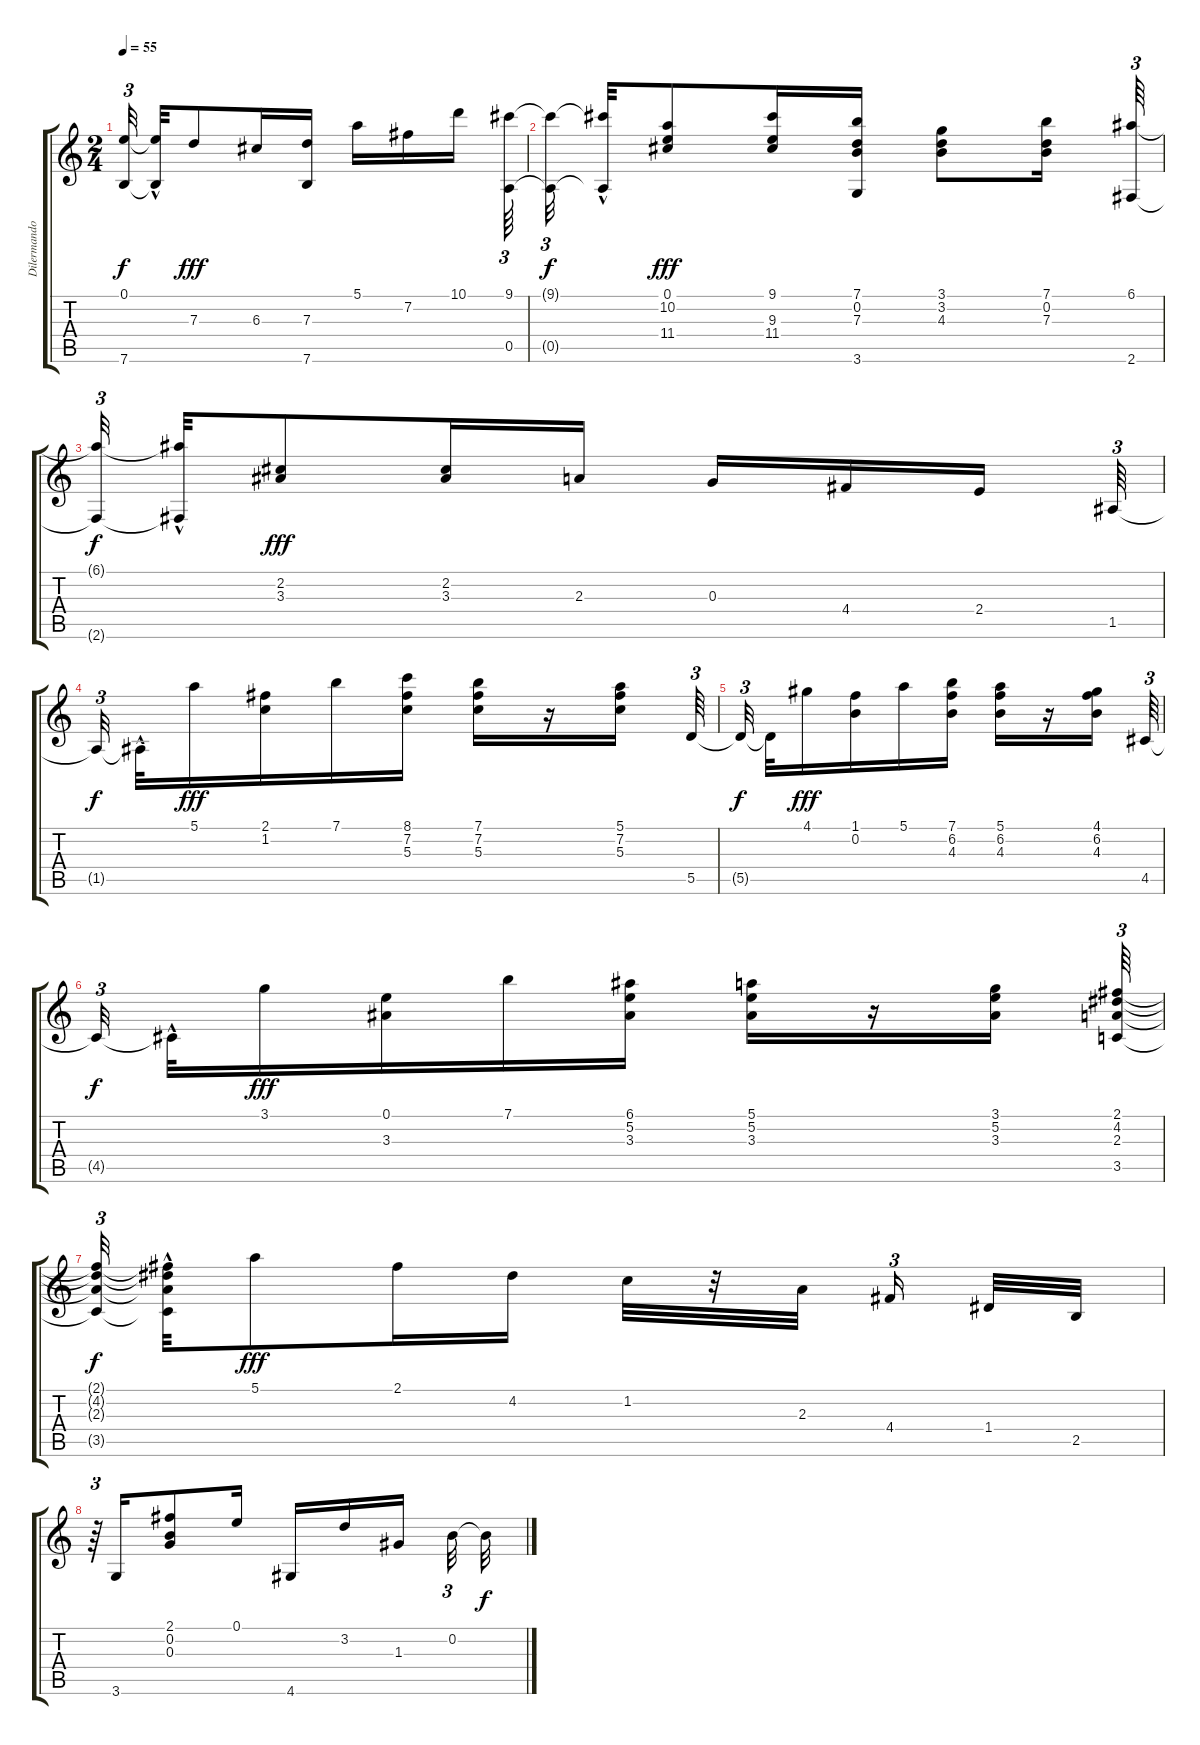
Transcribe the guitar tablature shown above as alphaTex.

\track ("Dilermando Reis" "Dilermando") {instrument acousticguitarnylon}
\staff {score tabs}
\tuning (E4 B3 G3 D3 A2 E2) {hide}
\ts (2 4)
\tempo 55
\clef g2
\ks c
(0.1{t} 7.6{t}).32{tu (3 2) dy f} (0.1{t} 7.6{hac t}).32 7.3.8{dy fff} 6.3.16 (7.3 7.6).16 5.1.16 7.2.16 10.1.16 (9.1 0.5).64{tu (3 2)} |
(9.1{t} 0.5{t}).32{tu (3 2) dy f} (9.1{t} 0.5{hac t}).32 (0.1 10.2 11.4).8{dy fff} (9.1 9.3 11.4).16 (7.1 0.2 7.3 3.6).16 (3.1 3.2 4.3).8 (7.1 0.2 7.3).16 (6.1 2.6).64{tu (3 2)} |
(6.1{t} 2.6{t}).32{tu (3 2) dy f} (6.1{hac t} 2.6{hac t}).32 (2.2 3.3).8{dy fff} (2.2 3.3).16 2.3.16 0.3.16 4.4.16 2.4.16 1.5.64{tu (3 2)} |
1.5{t}.32{tu (3 2) dy f} 1.5{hac t}.32 5.1.16{dy fff} (2.1 1.2).16 7.1.16 (8.1 7.2 5.3).16 (7.1 7.2 5.3).16 r.16 (5.1 7.2 5.3).16 5.5.64{tu (3 2)} |
5.5{t}.32{tu (3 2) dy f} 5.5{t}.32 4.1.16{dy fff} (1.1 0.2).16 5.1.16 (7.1 6.2 4.3).16 (5.1 6.2 4.3).16 r.16 (4.1 6.2 4.3).16 4.5.64{tu (3 2)} |
4.5{t}.32{tu (3 2) dy f} 4.5{hac t}.32 3.1.16{dy fff} (0.1 3.3).16 7.1.16 (6.1 5.2 3.3).16 (5.1 5.2 3.3).16 r.16 (3.1 5.2 3.3).16 (2.1 4.2 2.3 3.5).64{tu (3 2)} |
(2.1{t} 4.2{t} 2.3{t} 3.5{t}).32{tu (3 2) dy f} (2.1{t} 4.2{hac t} 2.3{hac t} 3.5{t}).32 5.1.8{dy fff} 2.1.16 4.2.16 1.2.32 r.32 2.3.32 4.4.16{tu (3 2)} 1.4.32 2.5.32 |
r.64{tu (3 2)} 3.6.16 (2.1 0.2 0.3).8 0.1.16 4.6.16 3.2.16 1.3.16 0.2.32{tu (3 2)} 0.2{t}.32{dy f}
